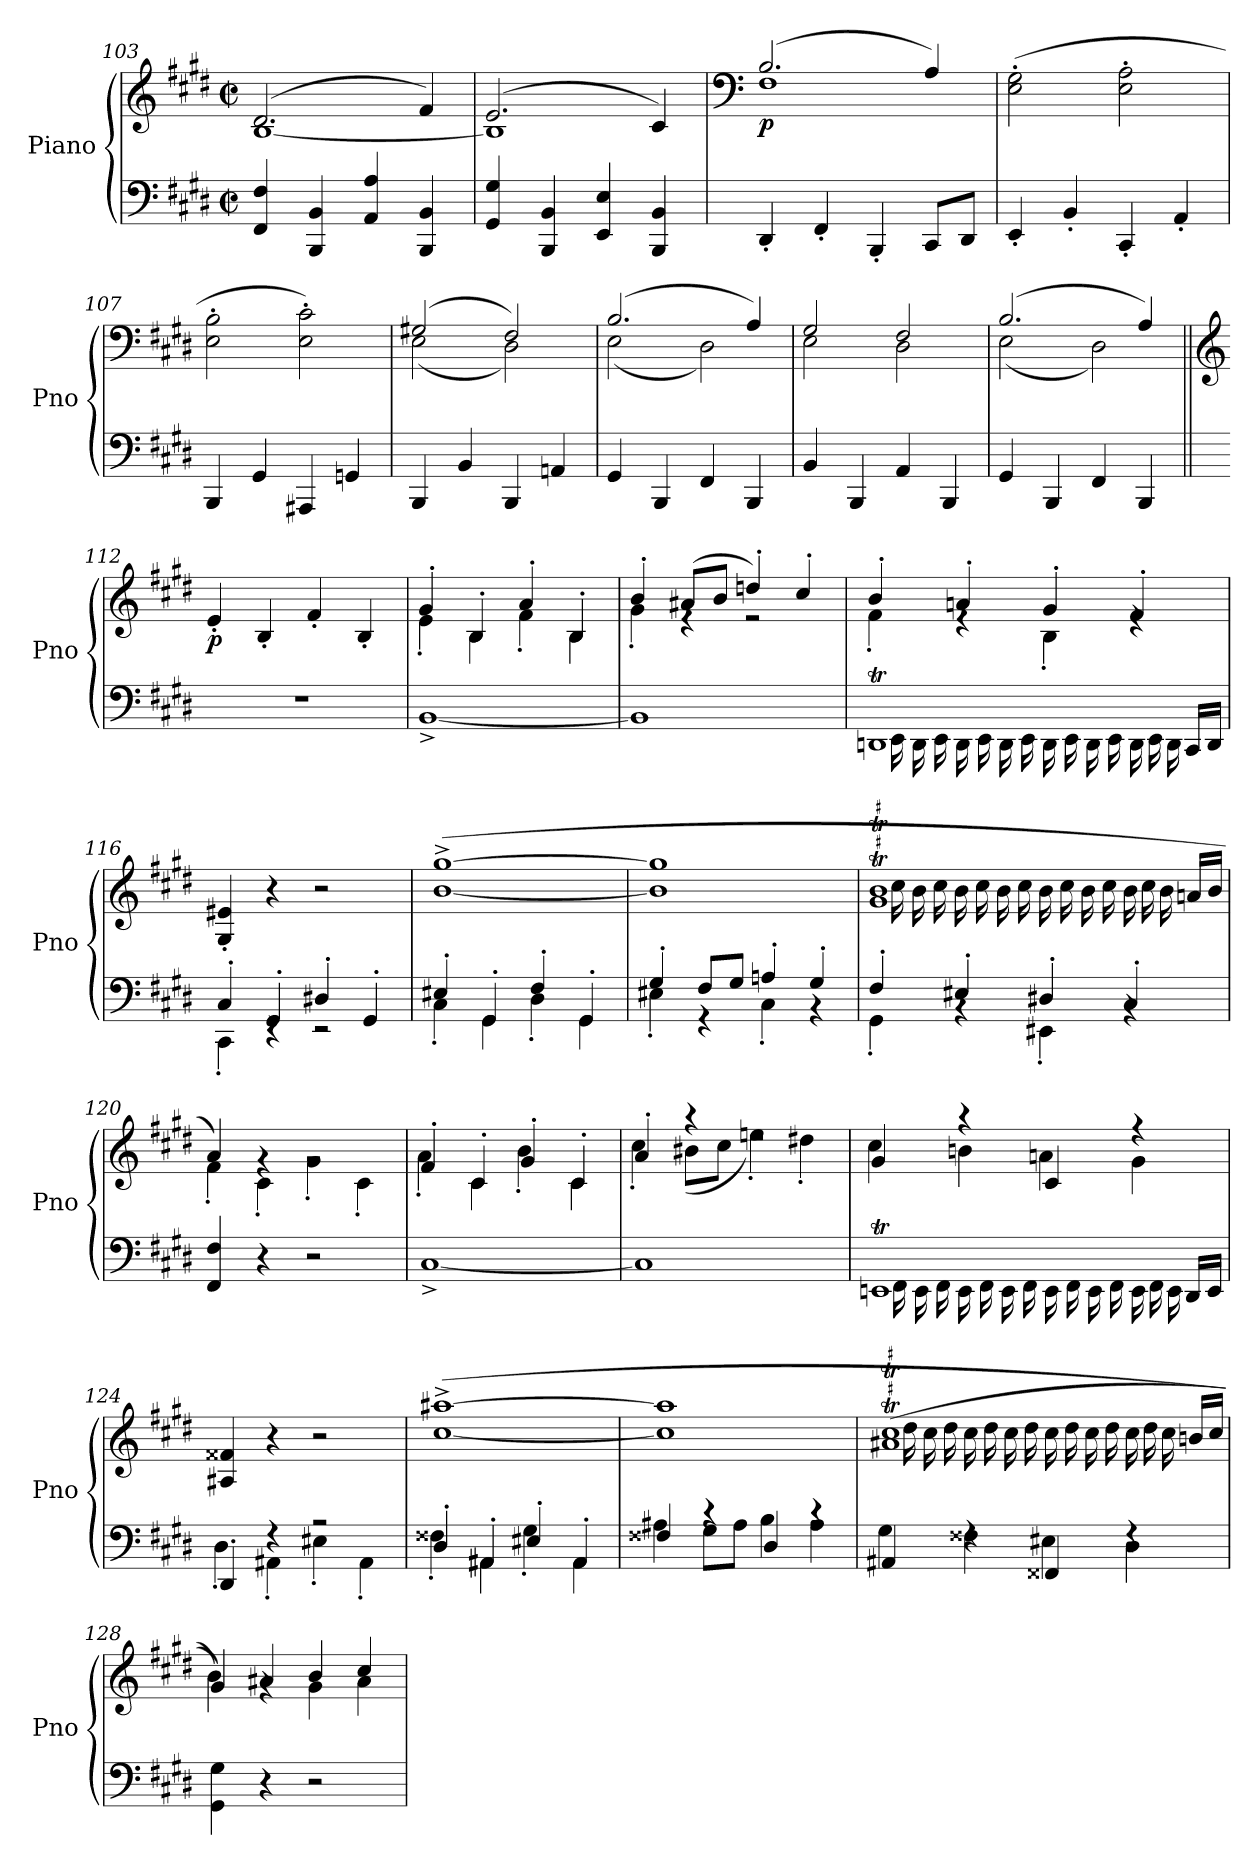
**kern	**kern	**dynam
*part1	*part1	*part1
*staff2	*staff1	*staff1/2
*I"Piano	*	*
*I'Pno	*	*
!!LO:LB:g=z
*clefF4	*clefG2	*
*k[f#c#g#d#]	*k[f#c#g#d#]	*
*M4/4	*M4/4	*
*met(c|)	*met(c|)	*
=103	=103	=103
*	*^	*
4FF#/ 4F#/	(>2.d#/	[1B	.
4BBB/ 4BB/	.	.	.
4AA/ 4A/	.	.	.
4BBB/ 4BB/	4f#/)	.	.
=104	=104	=104	=104
4GG#/ 4G#/	(>2.e/	1B]	.
4BBB/ 4BB/	.	.	.
4EE/ 4E/	.	.	.
4BBB/ 4BB/	4c#/)	.	.
=105	=105	=105	=105
*	*clefF4	*	*
!	!	!	!LO:DY:b
4DD#'/	(>2.B/	1F#	p
4FF#'/	.	.	.
4BBB'/	.	.	.
8CC#/L	4A/)	.	.
8DD#/J	.	.	.
*	*v	*v	*
=106	=106	=106
4EE'/	(>2E\' 2G#\'	.
4BB'/	.	.
4CC#'/	2E\' 2A\'	.
4AA'/	.	.
=107	=107	=107
4BBB/	2E\' 2B\'	.
4GG#/	.	.
4AAA#X/	2E\' 2c#\')	.
4GGn/	.	.
=108	=108	=108
*	*^	*
4BBB/	(>2G#X/	(<2E\	.
4BB/	.	.	.
4BBB/	2F#/)	2D#\)	.
4AAn/	.	.	.
!!LO:LB:g=z	!!
=109	=109	=109	=109
4GG#/	(>2.B/	(<2E\	.
4BBB/	.	.	.
4FF#/	.	2D#\)	.
4BBB/	4A/)	.	.
=110	=110	=110	=110
4BB/	2G#/	2E\	.
4BBB/	.	.	.
4AA/	2F#/	2D#\	.
4BBB/	.	.	.
=111	=111	=111	=111
4GG#/	(>2.B/	(<2E\	.
4BBB/	.	.	.
4FF#/	.	2D#\)	.
4BBB/	4A/)	.	.
*	*v	*v	*
=112||	=112||	=112||
*	*clefG2	*
!	!	!LO:DY:b
1r	4e'/	p
.	4B'/	.
.	4f#'/	.
.	4B'/	.
=113	=113	=113
*	*^	*
[1BB^	4g#'/	4e'\	.
.	4B'/	4B\	.
.	4a'/	4f#'\	.
.	4B'/	4B\	.
=114	=114	=114	=114
1BB]	4b'/	4g#'\	.
.	(<8a#X/L	4re	.
.	8b/J	.	.
.	4ddn'/)	2re	.
.	4cc#'/	.	.
!!LO:LB:g=z	!!
=115	=115	=115	=115
*^	*	*	*
1DDnT	16ryy	4b'/	4f#'\	.
.	16EE!	.	.	.
.	16DD!	.	.	.
.	16EE!	.	.	.
.	16DD!	4an'/	4re	.
.	16EE!	.	.	.
.	16DD!	.	.	.
.	16EE!	.	.	.
.	16DD!	4g#'/	4B'\	.
.	16EE!	.	.	.
.	16DD!	.	.	.
.	16EE!	.	.	.
*	*Xtuplet	*	*	*
.	24DD!	4f#'/	4re	.
.	24EE!	.	.	.
.	24DD!	.	.	.
.	16CC#!/LL	.	.	.
.	16DD!/JJ	.	.	.
*	*	*v	*v	*
=116	=116	=116	=116
4C#'/	4CC#'\	4G#/' 4e#X/'	.
4GG#'/	4rEE	4r	.
4D#X'/	2rEE	2r	.
4GG#'/	.	.	.
=117	=117	=117	=117
4E#X'/	4C#'\	(>[1b^ [1gg#^	.
4GG#'/	4GG#\	.	.
4F#'/	4D#'\	.	.
4GG#'/	4GG#\	.	.
=118	=118	=118	=118
4G#'/	4E#X'\	1b] 1gg#]	.
8F#/L	4r	.	.
8G#/J	.	.	.
4An'/	4C#'\	.	.
4G#'/	4r	.	.
!!LO:LB:g=z
=119	=119	=119	=119
*	*	*^	*
4F#'/	4GG#'\	1g#T 1bT	16ryy	.
.	.	.	16cc#!	.
.	.	.	16b!	.
.	.	.	16cc#!	.
4E#X'/	4rBB	.	16b!	.
.	.	.	16cc#!	.
.	.	.	16b!	.
.	.	.	16cc#!	.
4D#X'/	4EE#X'\	.	16b!	.
.	.	.	16cc#!	.
.	.	.	16b!	.
.	.	.	16cc#!	.
*	*	*	*Xtuplet	*
4C#'/	4rBB	.	24b!	.
.	.	.	24cc#!	.
.	.	.	24b!	.
.	.	.	16a!/LL	.
.	.	.	16b!/JJ	.
*v	*v	*	*	*
=120	=120	=120	=120
4FF#/ 4F#/	4a/)	4f#'\	.
4r	4rg	4c#'\	.
2r	2rg	4g#'\	.
.	.	4c#'\	.
!!LO:PB:g=z	!!
=121	=121	=121	=121
[1C#^	4f#'/	4a'\	.
.	4c#'/	4c#\	.
.	4g#'/	4b'\	.
.	4c#'/	4c#\	.
=122	=122	=122	=122
1C#]	4a'/	4cc#'\	.
.	4r	(<8b#X\L	.
.	.	8cc#\J	.
.	2rdd	4een'\)	.
.	.	4dd#X'\	.
=123	=123	=123	=123
*^	*	*	*
1EEnT	16ryy	4g#/	4cc#\	.
.	16FF#!	.	.	.
.	16EE!	.	.	.
.	16FF#!	.	.	.
.	16EE!	4r	4bn\	.
.	16FF#!	.	.	.
.	16EE!	.	.	.
.	16FF#!	.	.	.
.	16EE!	4c#/	4an\	.
.	16FF#!	.	.	.
.	16EE!	.	.	.
.	16FF#!	.	.	.
.	24EE!	4r	4g#\	.
.	24FF#!	.	.	.
.	24EE!	.	.	.
.	16DD#!/LL	.	.	.
.	16EE!/JJ	.	.	.
*	*	*v	*v	*
=124	=124	=124	=124
4DD#'/	4D#'\	4A#X/ 4f##X/	.
4r	4AA#X'\	4r	.
2r	4E#X'\	2r	.
.	4AA#'\	.	.
=125	=125	=125	=125
4D#'/	4F##X'\	(<[1cc#^ [1aa#X^	.
4AA#X'/	4AA#\	.	.
4E#X'/	4G#'\	.	.
4AA#'/	4AA#\	.	.
!!LO:LB:g=z
=126	=126	=126	=126
4F##X/	4A#X\	1cc#] 1aa#]	.
4rc	8G#\L	.	.
.	8A#\J	.	.
4D#/	4B\	.	.
4rc	4A#\	.	.
=127	=127	=127	=127
*	*	*^	*
4AA#X/	4G#\	(<1a#XT 1cc#T	16ryy	.
.	.	.	16dd#!	.
.	.	.	16cc#!	.
.	.	.	16dd#!	.
4rF	4F##X\	.	16cc#!	.
.	.	.	16dd#!	.
.	.	.	16cc#!	.
.	.	.	16dd#!	.
4FF##X/	4E#X\	.	16cc#!	.
.	.	.	16dd#!	.
.	.	.	16cc#!	.
.	.	.	16dd#!	.
4rF	4D#\	.	24cc#!	.
.	.	.	24dd#!	.
.	.	.	24cc#!	.
.	.	.	16bn!/LL	.
.	.	.	16cc#!/JJ	.
*v	*v	*	*	*
=128	=128	=128	=128
!	!	!	!LO:DY:a
!	!	!	!LO:DY:n=1:b
4GG#\ 4G#\	4g#/)	4b\)	other-dynamics other-dynamics
4r	4a#X/	4rg	.
2r	4b/	4g#\	.
.	4cc#/	4a#\	.
*	*v	*v	*
=	=	=
*-	*-	*-
